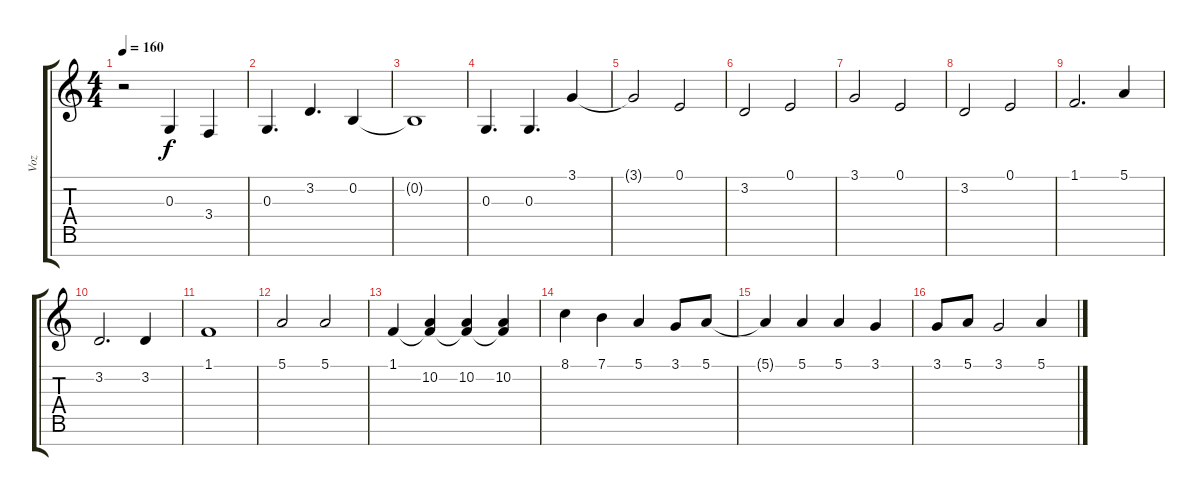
\track ("Voz" "Voz") {instrument flute}
\staff {score tabs}
\tuning (E4 B3 G3 D3 A2 E2 B1) {hide}
\ts (4 4)
\tempo 160
\clef g2
\ks c
r.2{dy f} 0.3.4 3.4.4 |
0.3.4{d} 3.2.4{d} 0.2.4 |
0.2{t}.1 |
0.3.4{d} 0.3.4{d} 3.1.4 |
3.1{t}.2 0.1.2 |
3.2.2 0.1.2 |
3.1.2 0.1.2 |
3.2.2 0.1.2 |
1.1.2{d} 5.1.4 |
3.2.2{d} 3.2.4 |
1.1.1 |
5.1.2 5.1.2 |
1.1.4 (1.1{t} 10.2).4 (1.1{t} 10.2).4 (1.1{t} 10.2).4 |
8.1.4 7.1.4 5.1.4 3.1.8 5.1.8 |
5.1{t}.4 5.1.4 5.1.4 3.1.4 |
3.1.8 5.1.8 3.1.2 5.1.4
